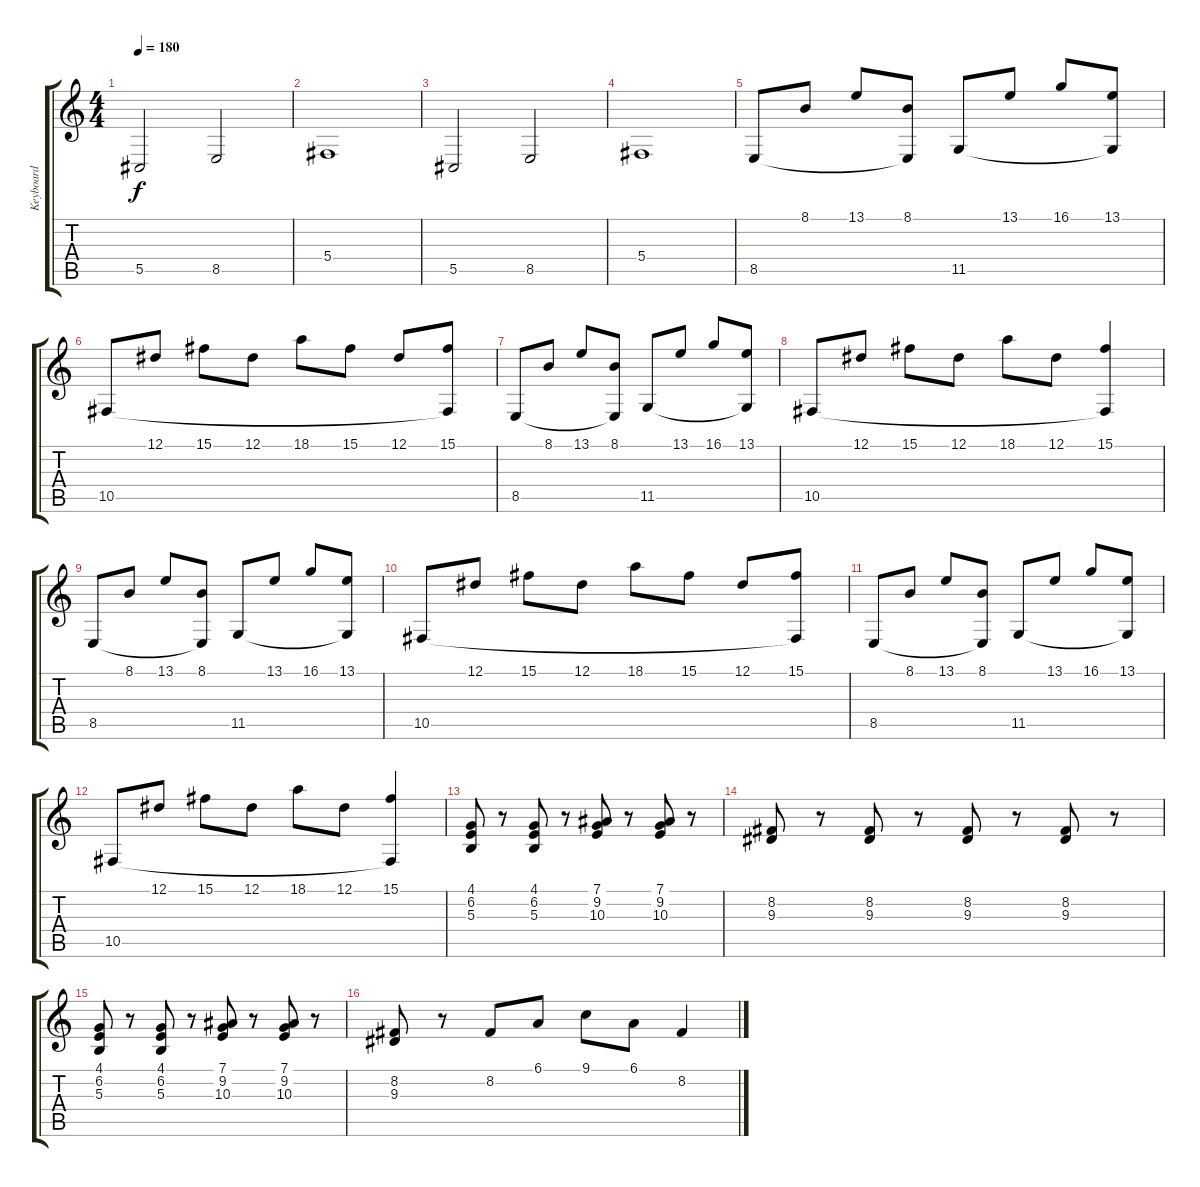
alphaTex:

\track ("Keyboard" "Keyboard") {instrument stringensemble1}
\staff {score tabs}
\tuning (Eb4 Bb3 Gb3 Db3 Ab2 Eb2) {hide}
\ts (4 4)
\tempo 180
\clef g2
\ks c
5.5.2{dy f} 8.5.2 |
5.4.1 |
5.5.2 8.5.2 |
5.4.1 |
8.5.8 8.1.8 13.1.8 (8.1 8.5{t}).8 11.5.8 13.1.8 16.1.8 (13.1 11.5{t}).8 |
10.5.8 12.1.8 15.1.8 12.1.8 18.1.8 15.1.8 12.1.8 (15.1 10.5{t}).8 |
8.5.8 8.1.8 13.1.8 (8.1 8.5{t}).8 11.5.8 13.1.8 16.1.8 (13.1 11.5{t}).8 |
10.5.8 12.1.8 15.1.8 12.1.8 18.1.8 12.1.8 (15.1 10.5{t}).4 |
8.5.8 8.1.8 13.1.8 (8.1 8.5{t}).8 11.5.8 13.1.8 16.1.8 (13.1 11.5{t}).8 |
10.5.8 12.1.8 15.1.8 12.1.8 18.1.8 15.1.8 12.1.8 (15.1 10.5{t}).8 |
8.5.8 8.1.8 13.1.8 (8.1 8.5{t}).8 11.5.8 13.1.8 16.1.8 (13.1 11.5{t}).8 |
10.5.8 12.1.8 15.1.8 12.1.8 18.1.8 12.1.8 (15.1 10.5{t}).4 |
(4.1 6.2 5.3).8 r.8 (4.1 6.2 5.3).8 r.8 (7.1 9.2 10.3).8 r.8 (7.1 9.2 10.3).8 r.8 |
(8.2 9.3).8 r.8 (8.2 9.3).8 r.8 (8.2 9.3).8 r.8 (8.2 9.3).8 r.8 |
(4.1 6.2 5.3).8 r.8 (4.1 6.2 5.3).8 r.8 (7.1 9.2 10.3).8 r.8 (7.1 9.2 10.3).8 r.8 |
(8.2 9.3).8 r.8 8.2.8 6.1.8 9.1.8 6.1.8 8.2.4
